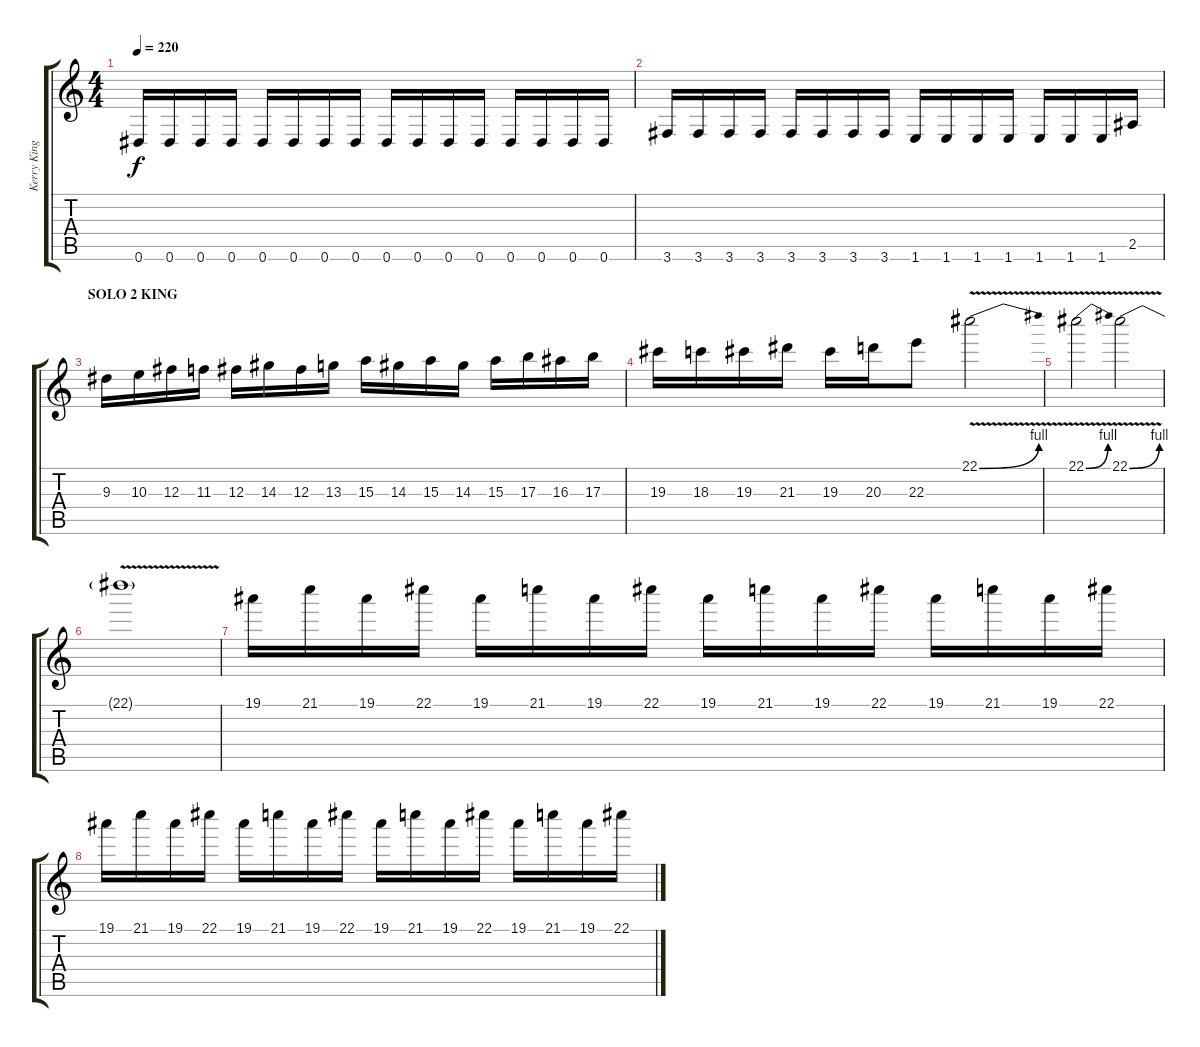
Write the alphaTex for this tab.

\track ("Kerry King" "Kerry King") {instrument distortionguitar}
\staff {score tabs}
\tuning (Eb4 Bb3 Gb3 Db3 Ab2 Eb2) {hide}
\ts (4 4)
\tempo 220
\clef g2
\ks c
0.6.16{dy f} 0.6.16 0.6.16 0.6.16 0.6.16 0.6.16 0.6.16 0.6.16 0.6.16 0.6.16 0.6.16 0.6.16 0.6.16 0.6.16 0.6.16 0.6.16 |
3.6.16 3.6.16 3.6.16 3.6.16 3.6.16 3.6.16 3.6.16 3.6.16 1.6.16 1.6.16 1.6.16 1.6.16 1.6.16 1.6.16 1.6.16 2.5.16 |
\section ("" "SOLO 2 KING")
9.3.16 10.3.16 12.3.16 11.3.16 12.3.16 14.3.16 12.3.16 13.3.16 15.3.16 14.3.16 15.3.16 14.3.16 15.3.16 17.3.16 16.3.16 17.3.16 |
19.3.16 18.3.16 19.3.16 21.3.16 19.3.16 20.3.16 22.3.8 22.1{be (bend 0 0 60 4) v}.2 |
22.1{be (bend 0 0 60 4) v}.2 22.1{be (bend 0 0 60 4) v}.2 |
22.1{t}.1 |
19.1.16 21.1.16 19.1.16 22.1.16 19.1.16 21.1.16 19.1.16 22.1.16 19.1.16 21.1.16 19.1.16 22.1.16 19.1.16 21.1.16 19.1.16 22.1.16 |
19.1.16 21.1.16 19.1.16 22.1.16 19.1.16 21.1.16 19.1.16 22.1.16 19.1.16 21.1.16 19.1.16 22.1.16 19.1.16 21.1.16 19.1.16 22.1.16
